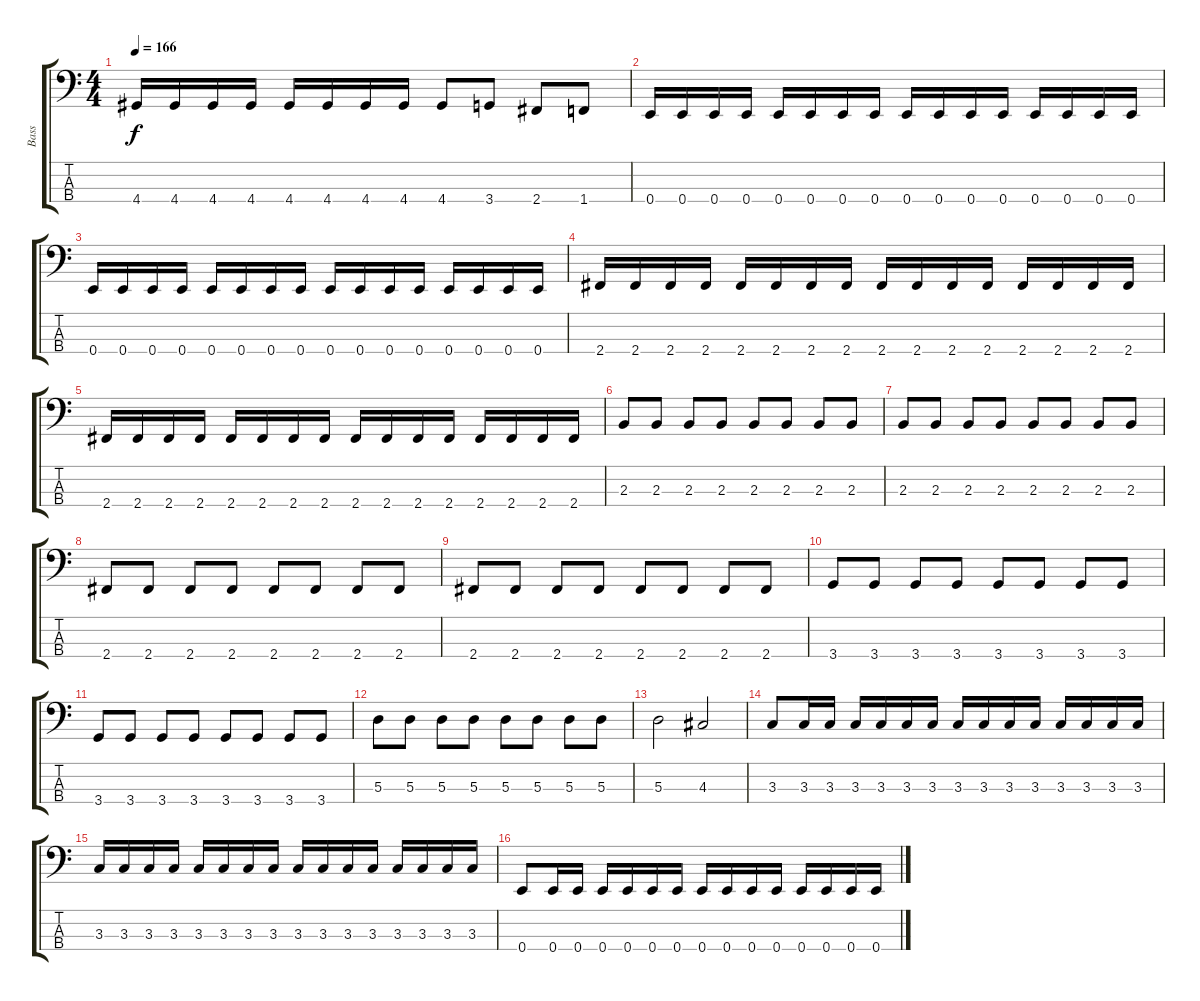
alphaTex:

\track ("Bass" "Bass") {instrument electricbassfinger}
\staff {score tabs}
\tuning (G2 D2 A1 E1) {hide}
\ts (4 4)
\tempo 166
\clef f4
\ks c
4.4.16{dy f} 4.4.16 4.4.16 4.4.16 4.4.16 4.4.16 4.4.16 4.4.16 4.4.8 3.4.8 2.4.8 1.4.8 |
0.4.16 0.4.16 0.4.16 0.4.16 0.4.16 0.4.16 0.4.16 0.4.16 0.4.16 0.4.16 0.4.16 0.4.16 0.4.16 0.4.16 0.4.16 0.4.16 |
0.4.16 0.4.16 0.4.16 0.4.16 0.4.16 0.4.16 0.4.16 0.4.16 0.4.16 0.4.16 0.4.16 0.4.16 0.4.16 0.4.16 0.4.16 0.4.16 |
2.4.16 2.4.16 2.4.16 2.4.16 2.4.16 2.4.16 2.4.16 2.4.16 2.4.16 2.4.16 2.4.16 2.4.16 2.4.16 2.4.16 2.4.16 2.4.16 |
2.4.16 2.4.16 2.4.16 2.4.16 2.4.16 2.4.16 2.4.16 2.4.16 2.4.16 2.4.16 2.4.16 2.4.16 2.4.16 2.4.16 2.4.16 2.4.16 |
\section ("" "")
2.3.8 2.3.8 2.3.8 2.3.8 2.3.8 2.3.8 2.3.8 2.3.8 |
2.3.8 2.3.8 2.3.8 2.3.8 2.3.8 2.3.8 2.3.8 2.3.8 |
2.4.8 2.4.8 2.4.8 2.4.8 2.4.8 2.4.8 2.4.8 2.4.8 |
2.4.8 2.4.8 2.4.8 2.4.8 2.4.8 2.4.8 2.4.8 2.4.8 |
3.4.8 3.4.8 3.4.8 3.4.8 3.4.8 3.4.8 3.4.8 3.4.8 |
3.4.8 3.4.8 3.4.8 3.4.8 3.4.8 3.4.8 3.4.8 3.4.8 |
5.3.8 5.3.8 5.3.8 5.3.8 5.3.8 5.3.8 5.3.8 5.3.8 |
5.3.2 4.3.2 |
\section ("" "")
3.3.8 3.3.16 3.3.16 3.3.16 3.3.16 3.3.16 3.3.16 3.3.16 3.3.16 3.3.16 3.3.16 3.3.16 3.3.16 3.3.16 3.3.16 |
3.3.16 3.3.16 3.3.16 3.3.16 3.3.16 3.3.16 3.3.16 3.3.16 3.3.16 3.3.16 3.3.16 3.3.16 3.3.16 3.3.16 3.3.16 3.3.16 |
0.4.8 0.4.16 0.4.16 0.4.16 0.4.16 0.4.16 0.4.16 0.4.16 0.4.16 0.4.16 0.4.16 0.4.16 0.4.16 0.4.16 0.4.16
